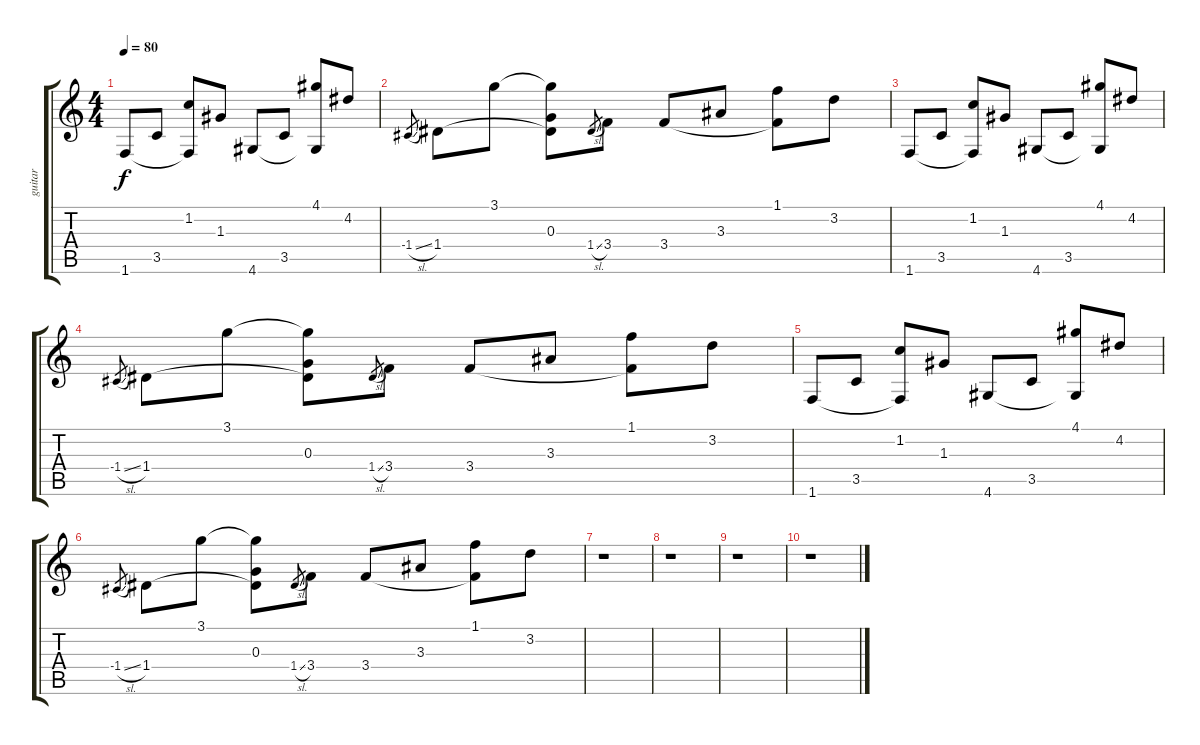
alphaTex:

\track ("guitar" "guitar") {instrument acousticguitarsteel}
\staff {score tabs}
\tuning (E4 B3 G3 D3 A2 E2) {hide}
\ts (4 4)
\tempo 80
\clef g2
\ks c
1.6.8{dy f} 3.5.8 (1.2 1.6{t}).8 1.3.8 4.6.8 3.5.8 (4.1 4.6{t}).8 4.2.8 |
-1.4{sl}.8{gr} 1.4.8 3.1.8 (3.1{t} 0.3 1.4{t}).8 1.4{sl}.8{gr} 3.4.8 3.4.8 3.3.8 (1.1 3.4{t}).8 3.2.8 |
1.6.8 3.5.8 (1.2 1.6{t}).8 1.3.8 4.6.8 3.5.8 (4.1 4.6{t}).8 4.2.8 |
-1.4{sl}.8{gr} 1.4.8 3.1.8 (3.1{t} 0.3 1.4{t}).8 1.4{sl}.8{gr} 3.4.8 3.4.8 3.3.8 (1.1 3.4{t}).8 3.2.8 |
1.6.8 3.5.8 (1.2 1.6{t}).8 1.3.8 4.6.8 3.5.8 (4.1 4.6{t}).8 4.2.8 |
-1.4{sl}.8{gr} 1.4.8 3.1.8 (3.1{t} 0.3 1.4{t}).8 1.4{sl}.8{gr} 3.4.8 3.4.8 3.3.8 (1.1 3.4{t}).8 3.2.8 |
r.1 |
r.1 |
r.1 |
r.1
